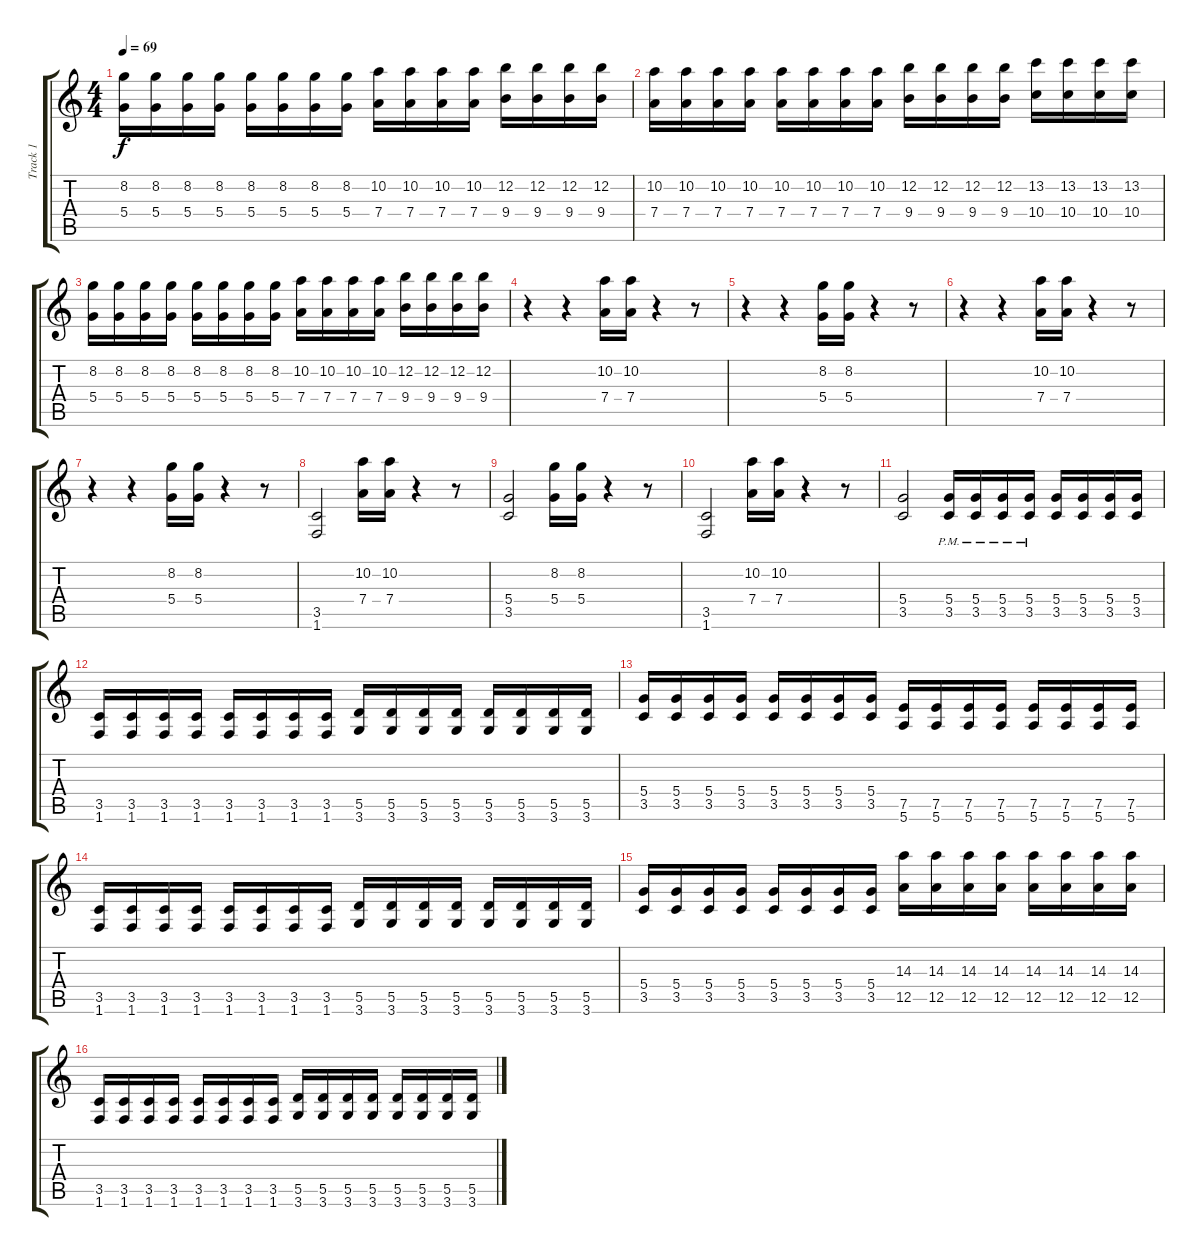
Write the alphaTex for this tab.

\track ("Track 1" "Track 1") {instrument electricguitarjazz}
\staff {score tabs}
\tuning (E4 B3 G3 D3 A2 E2) {hide}
\ts (4 4)
\tempo 69
\clef g2
\ks c
(8.2 5.4).16{dy f} (8.2 5.4).16 (8.2 5.4).16 (8.2 5.4).16 (8.2 5.4).16 (8.2 5.4).16 (8.2 5.4).16 (8.2 5.4).16 (10.2 7.4).16 (10.2 7.4).16 (10.2 7.4).16 (10.2 7.4).16 (12.2 9.4).16 (12.2 9.4).16 (12.2 9.4).16 (12.2 9.4).16 |
(10.2 7.4).16 (10.2 7.4).16 (10.2 7.4).16 (10.2 7.4).16 (10.2 7.4).16 (10.2 7.4).16 (10.2 7.4).16 (10.2 7.4).16 (12.2 9.4).16 (12.2 9.4).16 (12.2 9.4).16 (12.2 9.4).16 (13.2 10.4).16 (13.2 10.4).16 (13.2 10.4).16 (13.2 10.4).16 |
(8.2 5.4).16 (8.2 5.4).16 (8.2 5.4).16 (8.2 5.4).16 (8.2 5.4).16 (8.2 5.4).16 (8.2 5.4).16 (8.2 5.4).16 (10.2 7.4).16 (10.2 7.4).16 (10.2 7.4).16 (10.2 7.4).16 (12.2 9.4).16 (12.2 9.4).16 (12.2 9.4).16 (12.2 9.4).16 |
r.4 r.4 (10.2 7.4).16 (10.2 7.4).16 r.4 r.8 |
r.4 r.4 (8.2 5.4).16 (8.2 5.4).16 r.4 r.8 |
r.4 r.4 (10.2 7.4).16 (10.2 7.4).16 r.4 r.8 |
r.4 r.4 (8.2 5.4).16 (8.2 5.4).16 r.4 r.8 |
(3.5 1.6).2 (10.2 7.4).16 (10.2 7.4).16 r.4 r.8 |
(5.4 3.5).2 (8.2 5.4).16 (8.2 5.4).16 r.4 r.8 |
(3.5 1.6).2 (10.2 7.4).16 (10.2 7.4).16 r.4 r.8 |
(5.4 3.5).2 (5.4{pm} 3.5{pm}).16 (5.4{pm} 3.5{pm}).16 (5.4{pm} 3.5{pm}).16 (5.4{pm} 3.5{pm}).16 (5.4 3.5).16 (5.4 3.5).16 (5.4 3.5).16 (5.4 3.5).16 |
(3.5 1.6).16 (3.5 1.6).16 (3.5 1.6).16 (3.5 1.6).16 (3.5 1.6).16 (3.5 1.6).16 (3.5 1.6).16 (3.5 1.6).16 (5.5 3.6).16 (5.5 3.6).16 (5.5 3.6).16 (5.5 3.6).16 (5.5 3.6).16 (5.5 3.6).16 (5.5 3.6).16 (5.5 3.6).16 |
(5.4 3.5).16 (5.4 3.5).16 (5.4 3.5).16 (5.4 3.5).16 (5.4 3.5).16 (5.4 3.5).16 (5.4 3.5).16 (5.4 3.5).16 (7.5 5.6).16 (7.5 5.6).16 (7.5 5.6).16 (7.5 5.6).16 (7.5 5.6).16 (7.5 5.6).16 (7.5 5.6).16 (7.5 5.6).16 |
(3.5 1.6).16 (3.5 1.6).16 (3.5 1.6).16 (3.5 1.6).16 (3.5 1.6).16 (3.5 1.6).16 (3.5 1.6).16 (3.5 1.6).16 (5.5 3.6).16 (5.5 3.6).16 (5.5 3.6).16 (5.5 3.6).16 (5.5 3.6).16 (5.5 3.6).16 (5.5 3.6).16 (5.5 3.6).16 |
(5.4 3.5).16 (5.4 3.5).16 (5.4 3.5).16 (5.4 3.5).16 (5.4 3.5).16 (5.4 3.5).16 (5.4 3.5).16 (5.4 3.5).16 (14.3 12.5).16 (14.3 12.5).16 (14.3 12.5).16 (14.3 12.5).16 (14.3 12.5).16 (14.3 12.5).16 (14.3 12.5).16 (14.3 12.5).16 |
(3.5 1.6).16 (3.5 1.6).16 (3.5 1.6).16 (3.5 1.6).16 (3.5 1.6).16 (3.5 1.6).16 (3.5 1.6).16 (3.5 1.6).16 (5.5 3.6).16 (5.5 3.6).16 (5.5 3.6).16 (5.5 3.6).16 (5.5 3.6).16 (5.5 3.6).16 (5.5 3.6).16 (5.5 3.6).16
